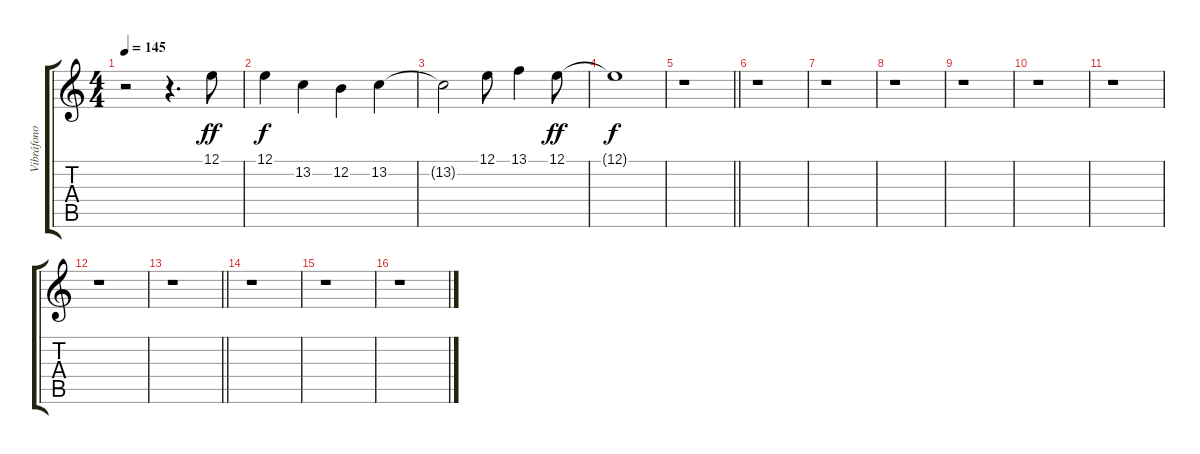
\track ("Vibráfono" "Vibráfono") {instrument vibraphone}
\staff {score tabs}
\tuning (E4 B3 G3 D3 A2 E2) {hide}
\ts (4 4)
\tempo 145
\clef g2
\ks c
r.2{dy f} r.4{d} 12.1.8{dy ff} |
12.1.4{dy f} 13.2.4 12.2.4 13.2.4 |
13.2{t}.2 12.1.8 13.1.4 12.1.8{dy ff} |
12.1{t}.1{dy f} |
\barLineRight lightlight
r.1 |
r.1 |
r.1 |
r.1 |
r.1 |
r.1 |
r.1 |
r.1 |
\barLineRight lightlight
r.1 |
r.1 |
r.1 |
r.1
